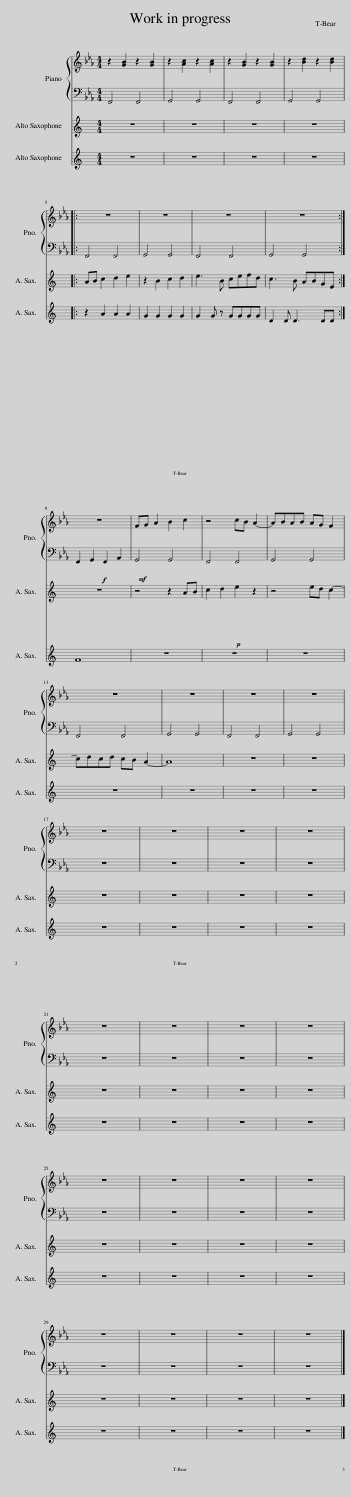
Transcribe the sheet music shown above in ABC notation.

X:1
%%score { 1 | 2 } 3 4
L:1/8
M:4/4
I:linebreak $
K:Eb
V:1 treble
V:2 bass
V:3 treble transpose=-9
V:4 treble transpose=-9
V:1
 z2 [GB]2 z2 [GB]2 | z2 [Ac]2 z2 [Ac]2 | z2 [GB]2 z2 [GB]2 | z2 [Bd]2 z2 [Bd]2 |:$ z8 | %5
 z8 | z8 | z8 :|$ z8 | FG A2 B2 c2 | %10
 z4 cB A2- | ABAB AG F2 |$ z8 | z8 | z8 | %15
 z8 |$ z8 | z8 | z8 | z8 |$ %20
 z8 | z8 | z8 | z8 |$ z8 | %25
 z8 | z8 | z8 |$ z8 | z8 | %30
 z8 | z8 |] %32
V:2
 F,,4 F,,4 | G,,4 G,,4 | F,,4 F,,4 | G,,4 G,,4 |:$ F,,4 F,,4 | %5
 G,,4 G,,4 | F,,4 F,,4 | G,,4 G,,4 :|$!f! F,,2 G,,2 F,,2 A,,2 |!mf! G,,4 G,,4 | %10
 F,,4 F,,4 | G,,4 G,,4 |$ F,,4 F,,4 | G,,4 G,,4 | F,,4 F,,4 | %15
 G,,4 G,,4 |$ z8 | z8 | z8 | z8 |$ %20
 z8 | z8 | z8 | z8 |$ z8 | %25
 z8 | z8 | z8 |$ z8 | z8 | %30
 z8 | z8 |] %32
V:3
[K:C] z8 | z8 | z8 | z8 |:$ AB c2 d2 e2 | %5
 z2 B2 c2 d2 | e3 B cefd | c3 B ABGE :|$ z8 | z4 z2!p! AB | %10
 c2 d2 e2 z2 | z4 ed c2- |$ cdcd cB A2- | A8 | z8 | %15
 z8 |$ z8 | z8 | z8 | z8 |$ %20
 z8 | z8 | z8 | z8 |$ z8 | %25
 z8 | z8 | z8 |$ z8 | z8 | %30
 z8 | z8 |] %32
V:4
[K:C] z8 | z8 | z8 | z8 |:$ z2 A2 A2 A2 | %5
 G2 G2 G2 G2 | G2 G z GGGG | D2 D D3 DD :|$ F8 | z8 | %10
 z8 | z8 |$ z8 | z8 | z8 | %15
 z8 |$ z8 | z8 | z8 | z8 |$ %20
 z8 | z8 | z8 | z8 |$ z8 | %25
 z8 | z8 | z8 |$ z8 | z8 | %30
 z8 | z8 |] %32
